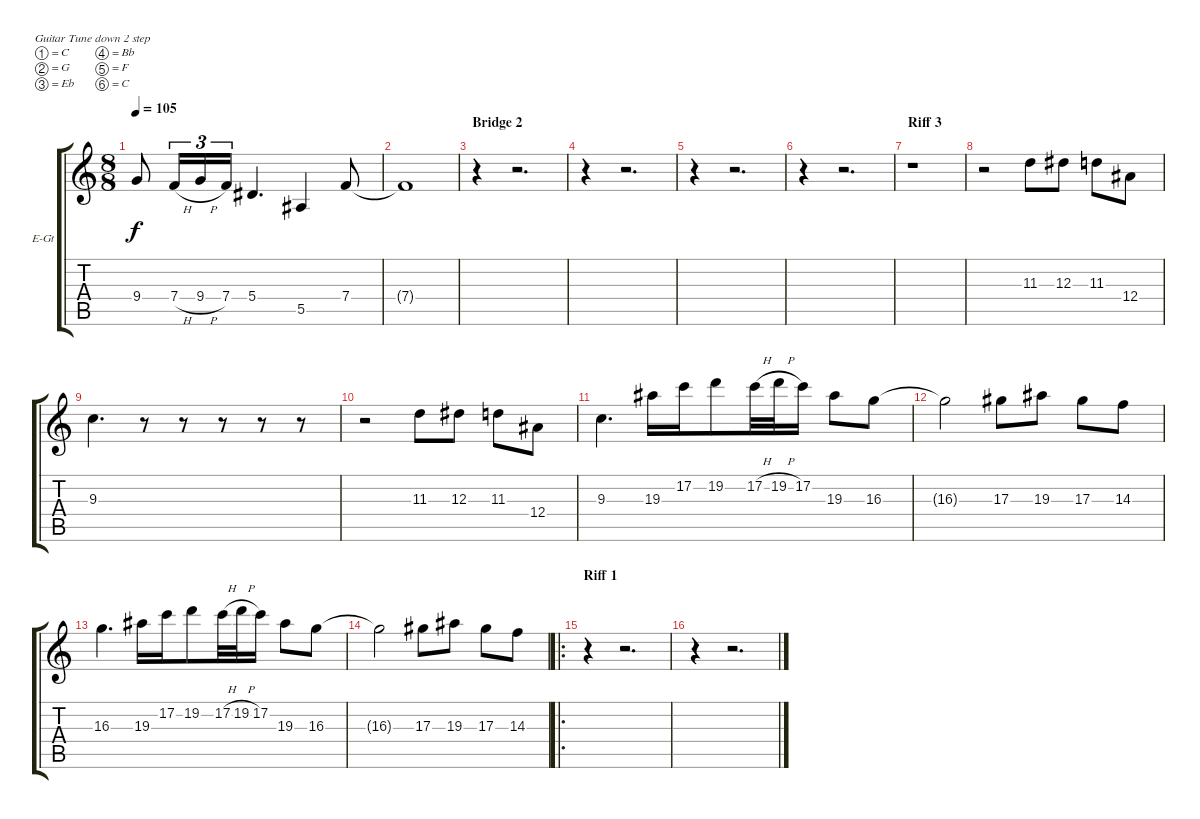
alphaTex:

\bracketExtendMode groupsimilarinstruments
\firstSystemTrackNameOrientation horizontal
\otherSystemsTrackNameOrientation horizontal
\track ("Harmonized Guitar" "E-Gt") {instrument distortionguitar}
\staff {score tabs}
\tuning (C4 G3 Eb3 Bb2 F2 C2)
\ts (8 8)
\tempo 105
\clef g2
\ks c
9.4.8{dy f} 7.4{h}.16{tu (3 2)} 9.4{h}.16{tu (3 2)} 7.4.16{tu (3 2)} 5.4.4{d} 5.5.4 7.4.8 |
7.4{t}.1 |
\section ("" "Bridge 2")
r.4 r.2{d} |
r.4 r.2{d} |
r.4 r.2{d} |
r.4 r.2{d} |
\section ("" "Riff 3")
r.1 |
r.2 11.3.8 12.3.8 11.3.8 12.4.8 |
9.3.4{d} r.8 r.8 r.8 r.8 r.8 |
r.2 11.3.8 12.3.8 11.3.8 12.4.8 |
9.3.4{d} 19.3.16 17.2.16 19.2.8 17.2{h}.32 19.2{h}.32 17.2.16 19.3.8 16.3.8 |
16.3{t}.2 17.3.8 19.3.8 17.3.8 14.3.8 |
16.3.4{d} 19.3.16 17.2.16 19.2.8 17.2{h}.32 19.2{h}.32 17.2.16 19.3.8 16.3.8 |
16.3{t}.2 17.3.8 19.3.8 17.3.8 14.3.8 |
\ro
\section ("" "Riff 1")
r.4 r.2{d} |
r.4 r.2{d}
